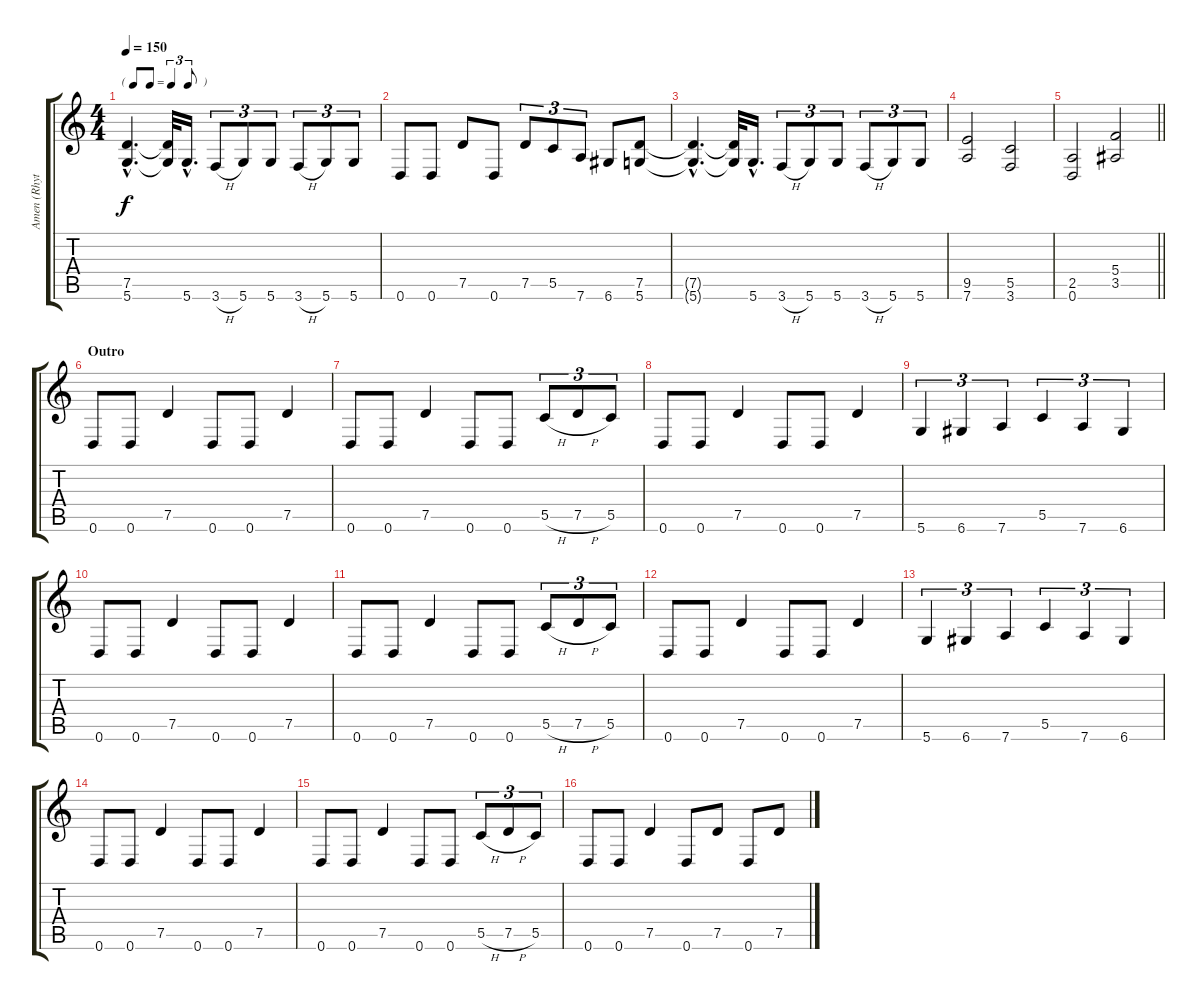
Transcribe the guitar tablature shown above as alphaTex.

\track ("Amen (Rhytm Guitar)" "Amen (Rhyt") {instrument distortionguitar}
\staff {score tabs}
\tuning (D4 A3 F3 C3 G2 D2) {hide}
\ts (4 4)
\tf triplet8th
\tempo 150
\clef g2
\ks c
(7.5{hac t} 5.6{hac t}).4{d dy f} (7.5{t} 5.6{t}).32 5.6{hac}.16{d} 3.6{h}.8{tu (3 2)} 5.6.8{tu (3 2)} 5.6.8{tu (3 2)} 3.6{h}.8{tu (3 2)} 5.6.8{tu (3 2)} 5.6.8{tu (3 2)} |
0.6.8 0.6.8 7.5.8 0.6.8 7.5.8{tu (3 2)} 5.5.8{tu (3 2)} 7.6.8{tu (3 2)} 6.6.8 (7.5 5.6).8 |
(7.5{hac t} 5.6{hac t}).4{d} (7.5{t} 5.6{t}).32 5.6{hac}.16{d} 3.6{h}.8{tu (3 2)} 5.6.8{tu (3 2)} 5.6.8{tu (3 2)} 3.6{h}.8{tu (3 2)} 5.6.8{tu (3 2)} 5.6.8{tu (3 2)} |
(9.5 7.6).2 (5.5 3.6).2 |
\barLineRight lightlight
(2.5 0.6).2 (5.4 3.5).2 |
\section ("" "Outro")
0.6.8 0.6.8 7.5.4 0.6.8 0.6.8 7.5.4 |
0.6.8 0.6.8 7.5.4 0.6.8 0.6.8 5.5{h}.8{tu (3 2)} 7.5{h}.8{tu (3 2)} 5.5.8{tu (3 2)} |
0.6.8 0.6.8 7.5.4 0.6.8 0.6.8 7.5.4 |
5.6.4{tu (3 2)} 6.6.4{tu (3 2)} 7.6.4{tu (3 2)} 5.5.4{tu (3 2)} 7.6.4{tu (3 2)} 6.6.4{tu (3 2)} |
0.6.8 0.6.8 7.5.4 0.6.8 0.6.8 7.5.4 |
0.6.8 0.6.8 7.5.4 0.6.8 0.6.8 5.5{h}.8{tu (3 2)} 7.5{h}.8{tu (3 2)} 5.5.8{tu (3 2)} |
0.6.8 0.6.8 7.5.4 0.6.8 0.6.8 7.5.4 |
5.6.4{tu (3 2)} 6.6.4{tu (3 2)} 7.6.4{tu (3 2)} 5.5.4{tu (3 2)} 7.6.4{tu (3 2)} 6.6.4{tu (3 2)} |
0.6.8 0.6.8 7.5.4 0.6.8 0.6.8 7.5.4 |
0.6.8 0.6.8 7.5.4 0.6.8 0.6.8 5.5{h}.8{tu (3 2)} 7.5{h}.8{tu (3 2)} 5.5.8{tu (3 2)} |
0.6.8 0.6.8 7.5.4 0.6.8 7.5.8 0.6.8 7.5.8
